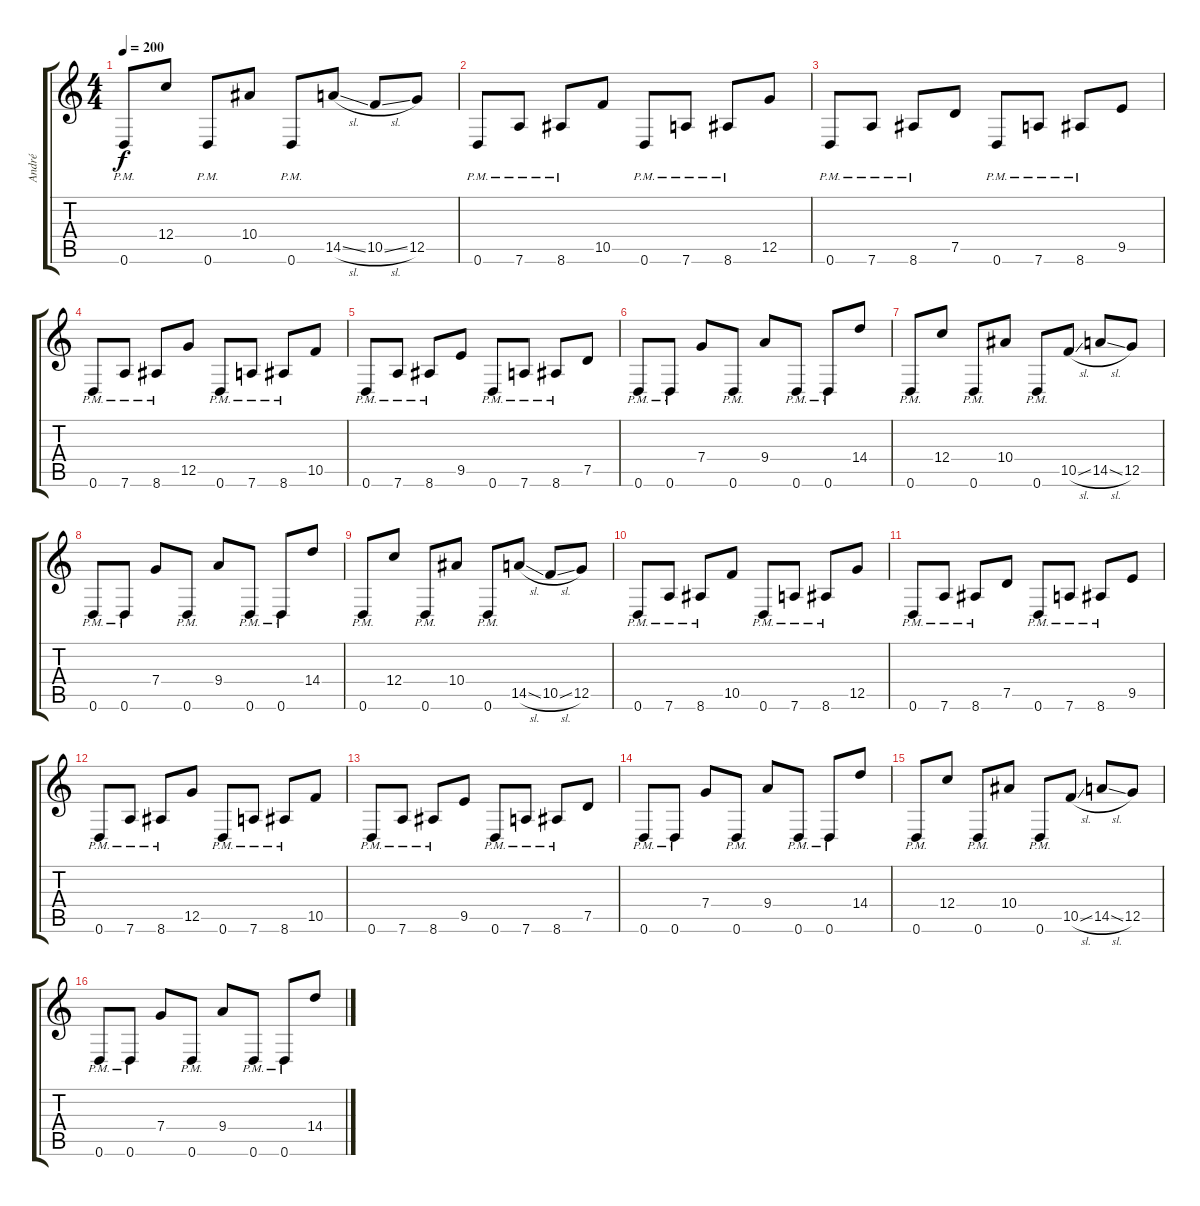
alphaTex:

\track ("André" "André") {instrument distortionguitar}
\staff {score tabs}
\tuning (D4 A3 F3 C3 G2 D2) {hide}
\ts (4 4)
\tempo 200
\clef g2
\ks c
0.6{pm}.8{dy f} 12.4.8 0.6{pm}.8 10.4.8 0.6{pm}.8 14.5{sl}.8 10.5{sl}.8 12.5.8 |
0.6{pm}.8 7.6{pm}.8 8.6{pm}.8 10.5.8 0.6{pm}.8 7.6{pm}.8 8.6{pm}.8 12.5.8 |
0.6{pm}.8 7.6{pm}.8 8.6{pm}.8 7.5.8 0.6{pm}.8 7.6{pm}.8 8.6{pm}.8 9.5.8 |
0.6{pm}.8 7.6{pm}.8 8.6{pm}.8 12.5.8 0.6{pm}.8 7.6{pm}.8 8.6{pm}.8 10.5.8 |
0.6{pm}.8 7.6{pm}.8 8.6{pm}.8 9.5.8 0.6{pm}.8 7.6{pm}.8 8.6{pm}.8 7.5.8 |
0.6{pm}.8 0.6{pm}.8 7.4.8 0.6{pm}.8 9.4.8 0.6{pm}.8 0.6{pm}.8 14.4.8 |
0.6{pm}.8 12.4.8 0.6{pm}.8 10.4.8 0.6{pm}.8 10.5{sl}.8 14.5{sl}.8 12.5.8 |
0.6{pm}.8 0.6{pm}.8 7.4.8 0.6{pm}.8 9.4.8 0.6{pm}.8 0.6{pm}.8 14.4.8 |
0.6{pm}.8 12.4.8 0.6{pm}.8 10.4.8 0.6{pm}.8 14.5{sl}.8 10.5{sl}.8 12.5.8 |
0.6{pm}.8 7.6{pm}.8 8.6{pm}.8 10.5.8 0.6{pm}.8 7.6{pm}.8 8.6{pm}.8 12.5.8 |
0.6{pm}.8 7.6{pm}.8 8.6{pm}.8 7.5.8 0.6{pm}.8 7.6{pm}.8 8.6{pm}.8 9.5.8 |
0.6{pm}.8 7.6{pm}.8 8.6{pm}.8 12.5.8 0.6{pm}.8 7.6{pm}.8 8.6{pm}.8 10.5.8 |
0.6{pm}.8 7.6{pm}.8 8.6{pm}.8 9.5.8 0.6{pm}.8 7.6{pm}.8 8.6{pm}.8 7.5.8 |
0.6{pm}.8 0.6{pm}.8 7.4.8 0.6{pm}.8 9.4.8 0.6{pm}.8 0.6{pm}.8 14.4.8 |
0.6{pm}.8 12.4.8 0.6{pm}.8 10.4.8 0.6{pm}.8 10.5{sl}.8 14.5{sl}.8 12.5.8 |
0.6{pm}.8 0.6{pm}.8 7.4.8 0.6{pm}.8 9.4.8 0.6{pm}.8 0.6{pm}.8 14.4.8
